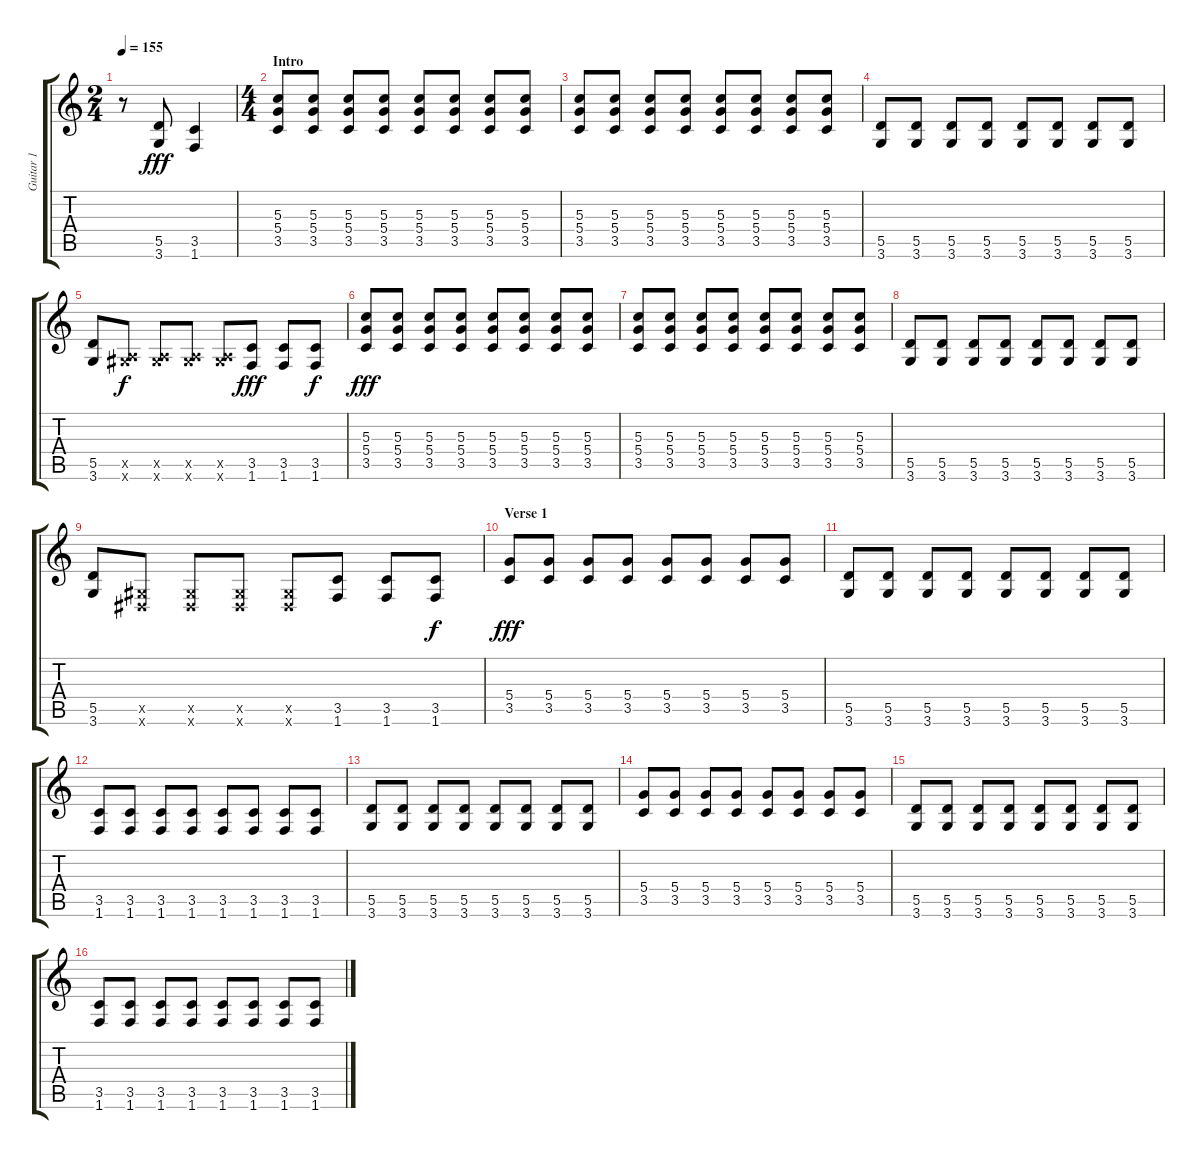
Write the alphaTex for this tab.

\track ("Guitar 1" "Guitar 1") {instrument distortionguitar}
\staff {score tabs}
\tuning (E4 B3 G3 D3 A2 E2) {hide}
\ts (2 4)
\tempo 155
\clef g2
\ks c
r.8{dy fff instrument distortionguitar} (5.5 3.6).8 (3.5 1.6).4 |
\ts (4 4)
\section ("" "Intro")
(5.3 5.4 3.5).8 (5.3 5.4 3.5).8 (5.3 5.4 3.5).8 (5.3 5.4 3.5).8 (5.3 5.4 3.5).8 (5.3 5.4 3.5).8 (5.3 5.4 3.5).8 (5.3 5.4 3.5).8 |
(5.3 5.4 3.5).8 (5.3 5.4 3.5).8 (5.3 5.4 3.5).8 (5.3 5.4 3.5).8 (5.3 5.4 3.5).8 (5.3 5.4 3.5).8 (5.3 5.4 3.5).8 (5.3 5.4 3.5).8 |
(5.5 3.6).8 (5.5 3.6).8 (5.5 3.6).8 (5.5 3.6).8 (5.5 3.6).8 (5.5 3.6).8 (5.5 3.6).8 (5.5 3.6).8 |
(5.5 3.6).8 (-1.5{x} 5.6{x}).8{dy f} (-1.5{x} 5.6{x}).8 (-1.5{x} 5.6{x}).8 (-1.5{x} 5.6{x}).8 (3.5 1.6).8{dy fff} (3.5 1.6).8 (3.5 1.6).8{dy f} |
(5.3 5.4 3.5).8{dy fff} (5.3 5.4 3.5).8 (5.3 5.4 3.5).8 (5.3 5.4 3.5).8 (5.3 5.4 3.5).8 (5.3 5.4 3.5).8 (5.3 5.4 3.5).8 (5.3 5.4 3.5).8 |
(5.3 5.4 3.5).8 (5.3 5.4 3.5).8 (5.3 5.4 3.5).8 (5.3 5.4 3.5).8 (5.3 5.4 3.5).8 (5.3 5.4 3.5).8 (5.3 5.4 3.5).8 (5.3 5.4 3.5).8 |
(5.5 3.6).8 (5.5 3.6).8 (5.5 3.6).8 (5.5 3.6).8 (5.5 3.6).8 (5.5 3.6).8 (5.5 3.6).8 (5.5 3.6).8 |
(5.5 3.6).8 (-1.5{x} -1.6{x}).8 (-1.5{x} -1.6{x}).8 (-1.5{x} -1.6{x}).8 (-1.5{x} -1.6{x}).8 (3.5 1.6).8 (3.5 1.6).8 (3.5 1.6).8{dy f} |
\section ("" "Verse 1")
(5.4 3.5).8{dy fff} (5.4 3.5).8 (5.4 3.5).8 (5.4 3.5).8 (5.4 3.5).8 (5.4 3.5).8 (5.4 3.5).8 (5.4 3.5).8 |
(5.5 3.6).8 (5.5 3.6).8 (5.5 3.6).8 (5.5 3.6).8 (5.5 3.6).8 (5.5 3.6).8 (5.5 3.6).8 (5.5 3.6).8 |
(3.5 1.6).8 (3.5 1.6).8 (3.5 1.6).8 (3.5 1.6).8 (3.5 1.6).8 (3.5 1.6).8 (3.5 1.6).8 (3.5 1.6).8 |
(5.5 3.6).8 (5.5 3.6).8 (5.5 3.6).8 (5.5 3.6).8 (5.5 3.6).8 (5.5 3.6).8 (5.5 3.6).8 (5.5 3.6).8 |
(5.4 3.5).8 (5.4 3.5).8 (5.4 3.5).8 (5.4 3.5).8 (5.4 3.5).8 (5.4 3.5).8 (5.4 3.5).8 (5.4 3.5).8 |
(5.5 3.6).8 (5.5 3.6).8 (5.5 3.6).8 (5.5 3.6).8 (5.5 3.6).8 (5.5 3.6).8 (5.5 3.6).8 (5.5 3.6).8 |
(3.5 1.6).8 (3.5 1.6).8 (3.5 1.6).8 (3.5 1.6).8 (3.5 1.6).8 (3.5 1.6).8 (3.5 1.6).8 (3.5 1.6).8
